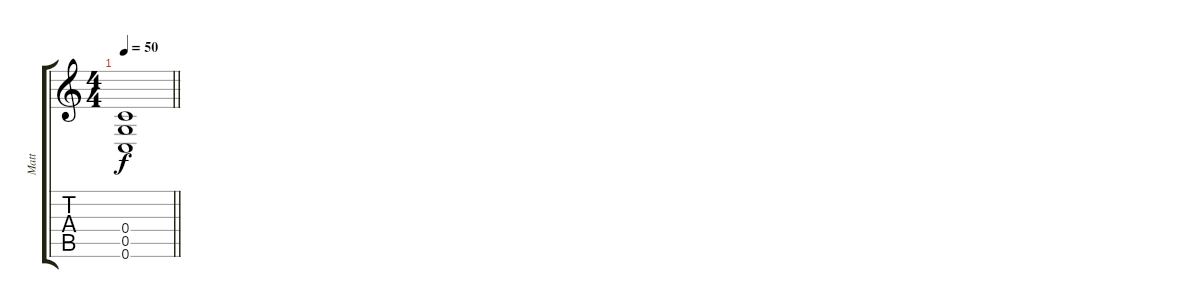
\track ("Matt" "Matt") {instrument distortionguitar}
\staff {score tabs}
\tuning (D4 A3 F3 C3 G2 C2) {hide}
\ts (4 4)
\tempo 50
\clef g2
\barLineRight lightlight
\ks c
(0.4{t} 0.5{t} 0.6{t}).1{dy f}
